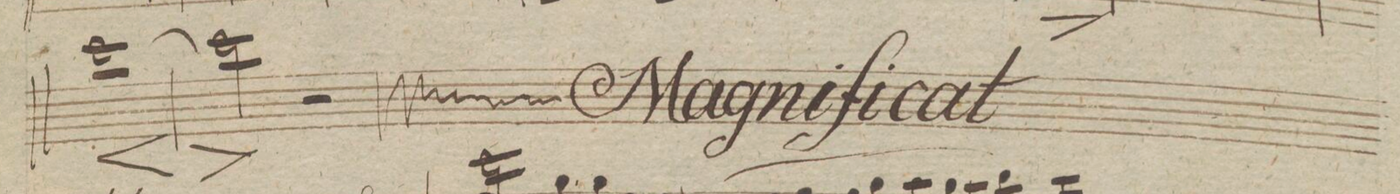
**kern	**dynam
*I"Violino 1mo	*
*clefG2	*
*k[b-]	*
*met(c|)	*
*M2/2	*
[1ccc	<[
=79	=79
2ccc\]	>
2r	]
==	==
*-	*-
